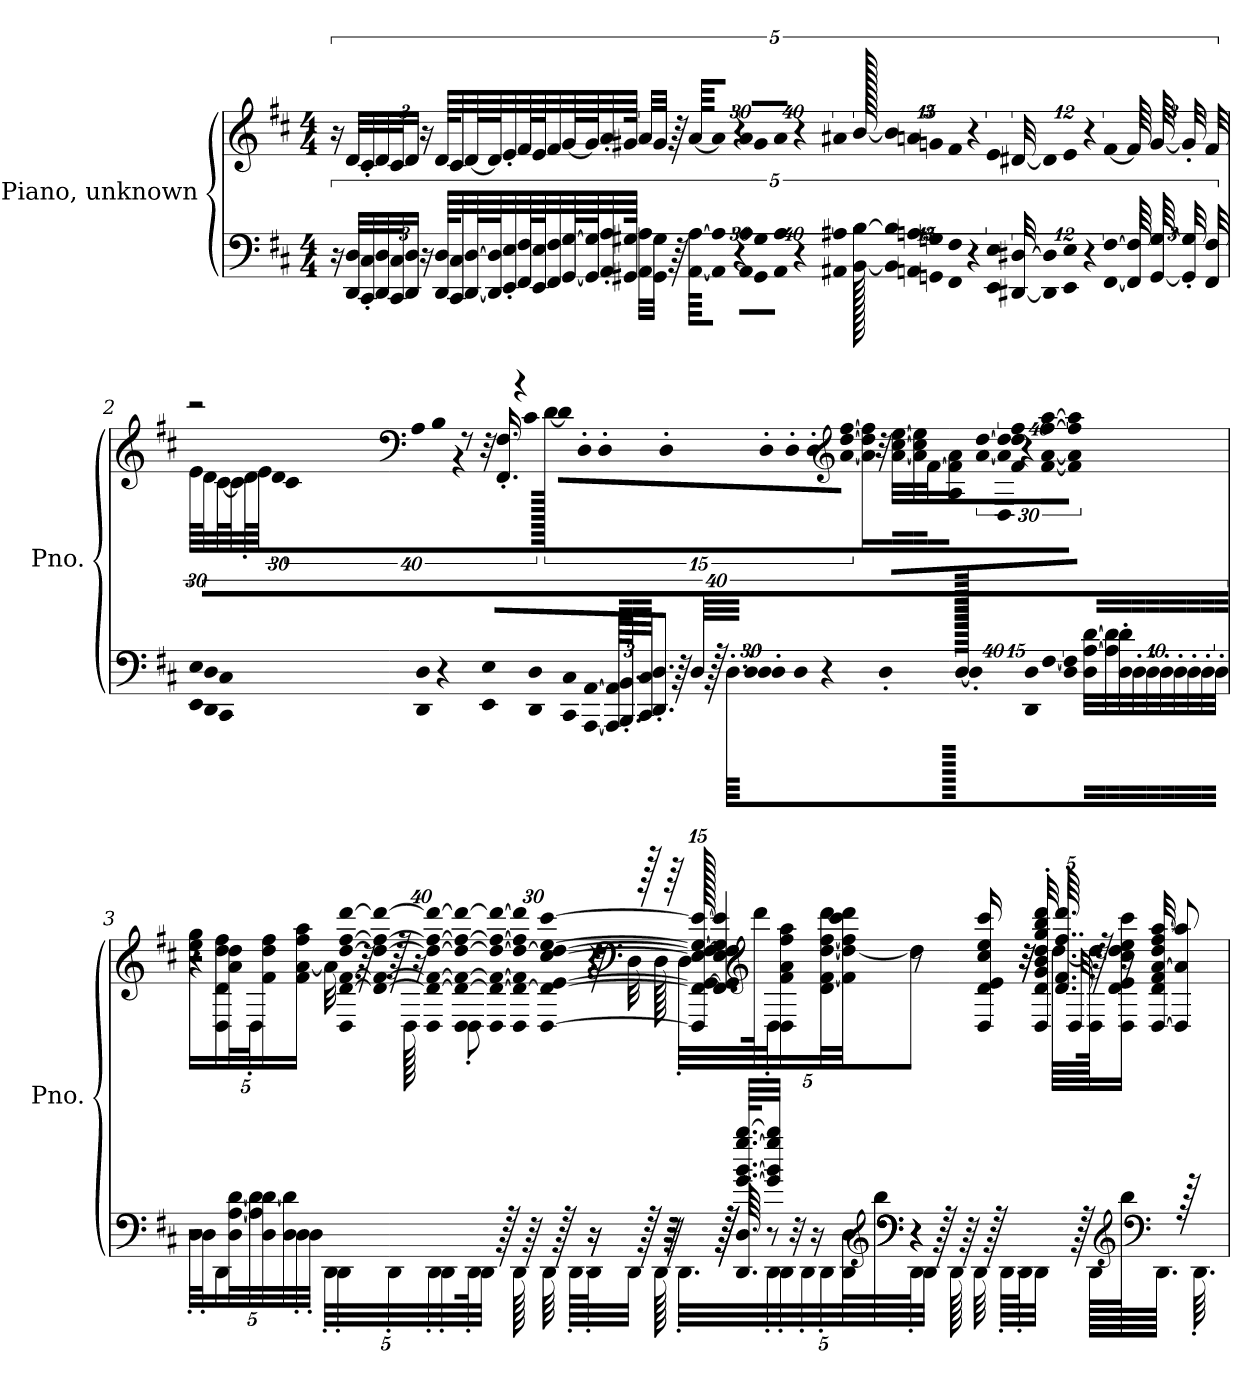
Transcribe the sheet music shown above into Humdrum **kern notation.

**kern	**kern
*part1	*part1
*staff2	*staff1
*I"Piano, unknown	*
*I'Pno.	*
*clefF4	*clefG2
*k[f#c#]	*k[f#c#]
*M4/4	*M4/4
*MM120	*MM120
=1	=1
20r	20r
40DD/ 40D/LLL	40d/LLL
40CC#/' 40C#/'	40c#'/
40DD/ 40D/	40d/
*Xbrackettup	*Xbrackettup
48CC#/ 48C#/J	48c#/J
24DD/ 24D/JJ	24d/JJ
16r	16r
64DD/ 64D/KLLL	64d/KLLL
32CC#/ 32C#/	32c#/
[64DD/ [64D/L	[64d/L
64DD/] 64D/]J	64d/J]
32EE/' 32E/'	32e'/
64FF#/ 64F#/L	64f#/L
64EE/ 64E/J	64e/J
32FF#/ 32F#/	32f#/
[64GG/ [64G/L	[64g/L
64GG/] 64G/]J	64g/J]
32AA/' 32A/'	32a'/
64GG#X/ 64G#X/JJJk	64g#X/JJJk
*brackettup	*brackettup
48AA\ 48A\LLL	48a/LLL
48GG#\ 48G#\JJJ	48g#/JJJ
96r	96r
[96AA\ [96A\KKLL	[96a/KKLL
16AA\] 16A\]JJ	16a/JJ]
!LO:N:vis=64	!LO:N:vis=64
960%17r	960%17r
!LO:N:vis=32	!LO:N:vis=32
640%23AA\ 640%23A\LLL	640%23a/LLL
!LO:N:vis=64	!LO:N:vis=64
960%17GG#\ 960%17G#\L	960%17g#/L
!LO:N:vis=64	!LO:N:vis=64
960%17AA\ 960%17A\JJJJ	960%17a/JJJJ
!LO:N:vis=64	!LO:N:vis=64
960%17r	960%17r
1920ryy	1920ryy
!LO:N:vis=64	!LO:N:vis=64
960%17AA#X\ 960%17A#X\LLLL	960%17a#X/LLLL
[1920BB\ [1920B\	[1920b/
640%11BB\] 640%11B\]	640%11b/]
!LO:N:vis=32	!LO:N:vis=32
640%23AAn\ 640%23An\	640%23an/
!LO:N:vis=64	!LO:N:vis=64
960%17GGn\ 960%17Gn\L	960%17gn/L
!LO:N:vis=64	!LO:N:vis=64
960%17FF#\ 960%17F#\JJJJ	960%17f#/JJJJ
!LO:N:vis=64	!LO:N:vis=64
960%17r	960%17r
1920ryy	1920ryy
!LO:N:vis=64	!LO:N:vis=64
960%17EE/ 960%17E/KLLL	960%17e/KLLL
[384%7DD#X/ [384%7D#X/	[384%7d#X/
384DD#/] 384D#/]	384d#/]
48EE/ 48E/JJJ	48e/JJJ
96r	96r
[96FF#/ [96F#/LLLL	[96f#/LLLL
*Xbrackettup	*Xbrackettup
96FF#/] 96F#/]J	96f#/J]
[96GG/ [96G/	[96g/
48GG/]' 48G/]'	48g'/]
48FF#/ 48F#/JJJ	48f#/JJJ
!!LO:LB:g=z
=2	=2
*brackettup	*
!LO:N:vis=64	!
*	*^
960%17EE/ 960%17E/KLLL	2r	64e\KLLL
.	.	32d\
!LO:N:vis=32	!	!
640%23DD/ 640%23D/	.	.
.	.	[64c#\L
!LO:N:vis=64	!	!
960%17CC#/ 960%17C#/L	.	.
.	.	64c#\J]
!LO:N:vis=64	!	!
960%17DD/ 960%17D/JJJJ	.	.
.	.	32d'\
!LO:N:vis=64	!	!
960%17r	.	.
1920ryy	.	.
!LO:N:vis=64	!	!
960%17EE/ 960%17E/LLLL	.	.
.	.	64e\L
*	*	*brackettup
!	!	!LO:N:vis=64
64DD/ 64D/J	.	960%17d\J
32CC#/ 32C#/	.	.
!	!	!LO:N:vis=32
.	.	640%23c#\
[64AAA/ [64AA/L	.	.
*	*clefF4	*
!	!	!LO:N:vis=64
.	.	960%17A\L
*Xbrackettup	*	*
96AAA/] 96AA/]J	.	.
!	!	!LO:N:vis=64
.	.	960%17B\JJJJ
48.BBB/' 48.BB/'	.	.
!	!	!LO:N:vis=64
.	.	960%17r
48CC#/ 48C#/JJ	.	.
.	.	1920ryy
!	!	!LO:N:vis=64
.	.	960%17c#\
8.DD/' 8.D/'J	.	[1920d\
.	.	384%19d\LL]
.	.	40D'\L
.	.	40D'\
.	.	40D'\
*	*	*Xbrackettup
.	.	40D'\
.	.	40D'\
.	.	40D'\J
64r	.	.
*	*clefG2	*
.	.	[20a\ [20dd\ [20ff#\JJ
64D\	.	.
128r	.	.
64.D'\LLLL	.	.
*brackettup	*	*
!LO:N:vis=64	!	!
960%17D'\J	8r	16a\] 16dd\] 16ff#\]
!LO:N:vis=32	!	!
640%23D\	.	.
!LO:N:vis=64	!	!
960%17D'\L	.	.
.	.	32r
!LO:N:vis=64	!	!
960%17D\JJJJ	.	.
!LO:N:vis=64	!	!
960%17r	.	.
.	.	[32a\ [32cc#\ [32ee\LLL
1920ryy	.	.
!LO:N:vis=64	!	!
960%17D'/KLLL	.	.
[1920D/	32r	32a\] 32cc#\] 32ee\]
1920%47D'/J]	.	.
20DD/ 20D/	.	.
.	16.d/' 16.dd/'	[32f#\J
.	.	16A\ 16f#\] 16a\
[40F#/L	.	.
40D/ 40F#/]JJJ	.	.
*Xbrackettup	*	*brackettup
!	!	!LO:N:vis=64
40D\ [40A\ [40d\LLL	4r	[960%17a\ [960%17dd\KL
!	!	!LO:N:vis=32
.	.	640%23D\ 640%23a\] 640%23dd\]
40A\] 40d\]	.	.
40D\' 40d\'	.	.
!	!	!LO:N:vis=32
.	.	640%23f#\ 640%23dd\ 640%23ff#\JJJ
40D'\	.	.
!	!	!LO:N:vis=64
.	.	960%17r
40D'\	.	.
!	!	!LO:N:vis=64
.	.	[960%17f#\ [960%17a\ [960%17ff#\ [960%17aa\KKKL
40D'\	.	8f#\] 8a\] 8ff#\] 8aa\]J
40D'\	.	.
40D'\	.	.
40D'\	.	.
40D'\JJJ	.	.
!!LO:LB:g=z
=3	=3	=3
*^	*	*
*	*^	*	*
*	*	*	*	*Xbrackettup
*	*	*	*	*^
2r	40D'\LLL	2r	2r	20ee\ 20gg\LL	4r
.	40D'\J	.	.	.	.
.	20DD\	.	.	20D\ 20d\ 20dd\ 20ff#\	.
.	40D\ [40A\ [40d\L	.	.	40a\ 40dd\L	.
.	40A\] 40d\]	.	.	40D'\J	.
.	40D\ [40d\	.	.	20f#\ 20dd\ 20ff#\	.
.	40D\ 40d\]	.	.	.	.
.	40D'\	.	.	20f#\ [20a\ 20ff#\ 20aa\JJ	.
.	40D'\JJJ	.	.	.	.
!	!	!	!	!	!LO:N:vis=32
.	40DD'\LLL	.	.	32a\]	640%23D/ [640%23d/ [640%23f#/ [640%23dd/ [640%23ff#/ [640%23ddd/LLL
.	40DD'\	.	.	.	.
.	.	.	.	64r	.
!	!	!	!	!	!LO:N:vis=32
.	.	.	.	.	640%23d/_ 640%23f#/_ 640%23dd/_ 640%23ff#/_ 640%23ddd/_
.	.	.	.	128r	.
.	40DD'\	.	.	.	.
.	.	.	.	128D\	.
.	.	.	.	16r	.
!	!	!	!	!	!LO:N:vis=32
.	.	.	.	.	640%23D/ 640%23d/_ 640%23f#/_ 640%23dd/_ 640%23ff#/_ 640%23ddd/_
.	40DD'\	.	.	.	.
.	40DD'\	.	.	.	.
!	!	!	!	!	!LO:N:vis=32
.	.	.	.	.	640%23D/ 640%23d/_ 640%23f#/_ 640%23dd/_ 640%23ff#/_ 640%23ddd/_
.	64DD'\K	.	.	8D'\	.
.	32DD\JJJ	.	.	.	.
!	!	!	!	!	!LO:N:vis=32
.	.	.	.	.	640%23D/ 640%23d/_ 640%23f#/_ 640%23dd/_ 640%23ff#/_ 640%23ddd/_
.	128r	.	.	.	.
!	!	!	!	!	!LO:N:vis=64
.	128DD\	.	.	.	960%17D/ 960%17d/_ 960%17f#/] 960%17dd/_ 960%17ff#/] 960%17ddd/]K
.	64r	.	.	.	.
.	.	.	.	.	[1920%101D/ 1920%101d/_ [1920%101e/ [1920%101cc#/ 1920%101dd/_ [1920%101ee/ [1920%101ccc#/JJ
.	64DD\	.	.	.	.
.	128r	.	.	.	.
.	64.DD'\LLLL	.	.	.	.
16r	64DD'\J	16r	4r	64r	960D/] 960d/_ 960e/_ 960cc#/_ 960dd/_ 960ee/_ 960ccc#/_
.	.	.	.	.	4d/] 4e/] 4cc#/] 4dd/] 4ee/] 4ccc#/]
*	*	*	*clefF4	*	*
.	32DD\JJJ	.	.	32D\	.
.	128r	.	.	128r	.
.	128DD\	.	.	128D\	.
32r	64r	32r	.	64r	.
.	32.DD'\LLL	.	.	32D'\LLL	.
128r	.	128r	.	.	.
[64.g/ [64.b/ [64.gg/ [64.bb/KLLL	.	64.DD/' 64.D/'	.	.	.
*	*	*	*clefG2	*	*
.	.	.	.	64ddd\K	.
32g/] 32b/] 32gg/] 32bb/]JJJ	40DD'\	8r	.	40D'\J	.
.	40DD'\	.	.	20D\ 20f#\ 20a\ 20ff#\ 20aa\	.
32r	.	.	.	.	.
.	40DD'\	.	.	.	.
16r	.	.	.	.	.
.	40DD'\	.	.	40d\ [40f#\ [40dd\ [40ff#\ [40ddd\L	.
.	80DD\ 80D\L	.	.	40f#\] 40dd\_ 40ff#\] 40ccc#\ 40ddd\]JJ	.
*clefG2	*	*	*	*	*
.	80bb\	.	.	.	.
*clefF4	*	*	*	*	*
4r	64DD'\J	4r	8r	8dd\J]	.
.	.	.	.	.	20D/ 20d/ 20e/ 20cc#/ 20ee/ 20ccc#/LL
.	32DD\JJJ	.	.	.	.
.	128r	.	.	.	.
.	.	.	.	.	40D/' 40d/' 40g/' 40b/' 40dd/' 40gg/' 40bb/' 40ddd/'L
.	128DD\	.	.	.	.
.	64r	.	.	.	.
.	.	.	.	.	40D'/
.	64DD\	.	.	.	.
.	128r	.	.	.	.
.	.	.	.	.	[40D/ 40d/ 40f#/ [40a/ 40dd/ 40ff#/ [40aa/JJ
.	64.DD'\LLLL	.	.	.	.
.	64DD'\J	.	32r	32r	.
.	.	.	.	.	8D/] 8a/] 8aa/]J
.	32DD\JJJ	.	.	.	.
.	.	.	64.d/ 64.f#/ 64.ff#/ 64.ddd/	[64.dd\LLLL	.
.	128r	.	.	.	.
.	128DD\LLLLL	.	128r	128D\ 128dd\_JJK	.
*clefG2	*	*	*	*	*
.	128bb\J	.	16r	16D\ 16d\ 16e\ 16cc#\ 16dd\] 16ee\ 16ccc#\JJ	.
*clefF4	*	*	*	*	*
.	64.DD\JJJJ	.	.	.	.
.	128r	.	.	.	.
.	64.DD'\	.	.	.	.
960ryy	960ryy	960ryy	960ryy	960ryy	.
*v	*v	*v	*	*	*
*	*v	*v	*v
=	=
*-	*-
